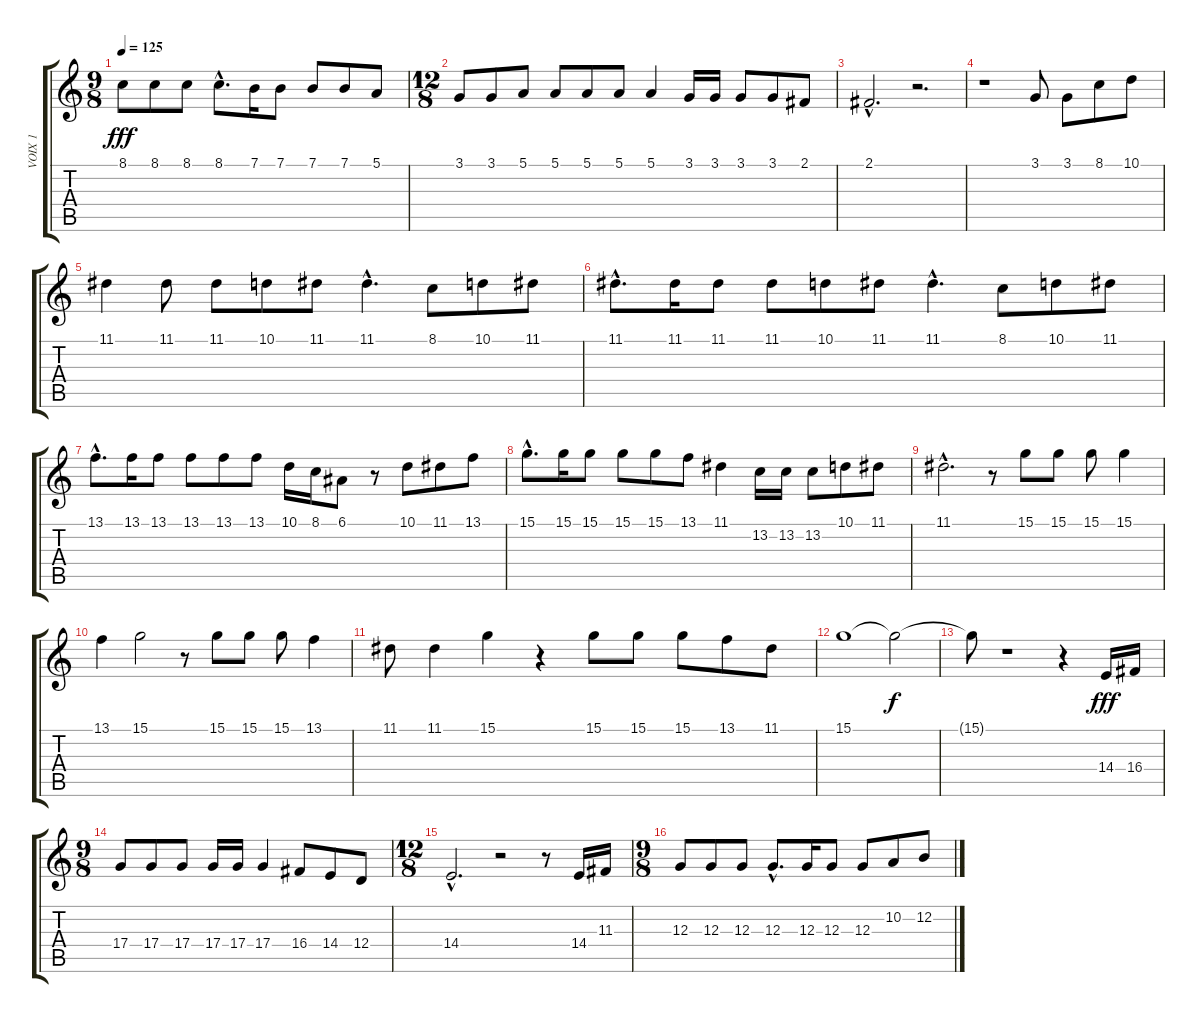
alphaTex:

\track ("VOIX 1" "VOIX 1") {instrument synthvoice}
\staff {score tabs}
\tuning (E4 B3 G3 D3 A2 E2) {hide}
\ts (9 8)
\tempo 125
\clef g2
\ks c
8.1.8{dy fff} 8.1.8 8.1.8 8.1{hac}.8{d} 7.1.16 7.1.8 7.1.8 7.1.8 5.1.8 |
\ts (12 8)
3.1.8 3.1.8 5.1.8 5.1.8 5.1.8 5.1.8 5.1.4 3.1.16 3.1.16 3.1.8 3.1.8 2.1.8 |
2.1{hac}.2{d} r.2{d} |
r.1 3.1.8 3.1.8 8.1.8 10.1.8 |
11.1.4 11.1.8 11.1.8 10.1.8 11.1.8 11.1{hac}.4{d} 8.1.8 10.1.8 11.1.8 |
11.1{hac}.8{d} 11.1.16 11.1.8 11.1.8 10.1.8 11.1.8 11.1{hac}.4{d} 8.1.8 10.1.8 11.1.8 |
13.1{hac}.8{d} 13.1.16 13.1.8 13.1.8 13.1.8 13.1.8 10.1.16 8.1.16 6.1.8 r.8 10.1.8 11.1.8 13.1.8 |
15.1{hac}.8{d} 15.1.16 15.1.8 15.1.8 15.1.8 13.1.8 11.1.4 13.2.16 13.2.16 13.2.8 10.1.8 11.1.8 |
11.1{hac}.2{d} r.8 15.1.8 15.1.8 15.1.8 15.1.4 |
13.1.4 15.1.2 r.8 15.1.8 15.1.8 15.1.8 13.1.4 |
11.1.8 11.1.4 15.1.4 r.4 15.1.8 15.1.8 15.1.8 13.1.8 11.1.8 |
15.1.1 15.1{t}.2{dy f} |
15.1{t}.8 r.1 r.4 14.4.16{dy fff} 16.4.16 |
\ts (9 8)
17.4.8 17.4.8 17.4.8 17.4.16 17.4.16 17.4.4 16.4.8 14.4.8 12.4.8 |
\ts (12 8)
14.4{hac}.2{d} r.2 r.8 14.4.16 11.3.16 |
\ts (9 8)
12.3.8 12.3.8 12.3.8 12.3{hac}.8{d} 12.3.16 12.3.8 12.3.8 10.2.8 12.2.8
